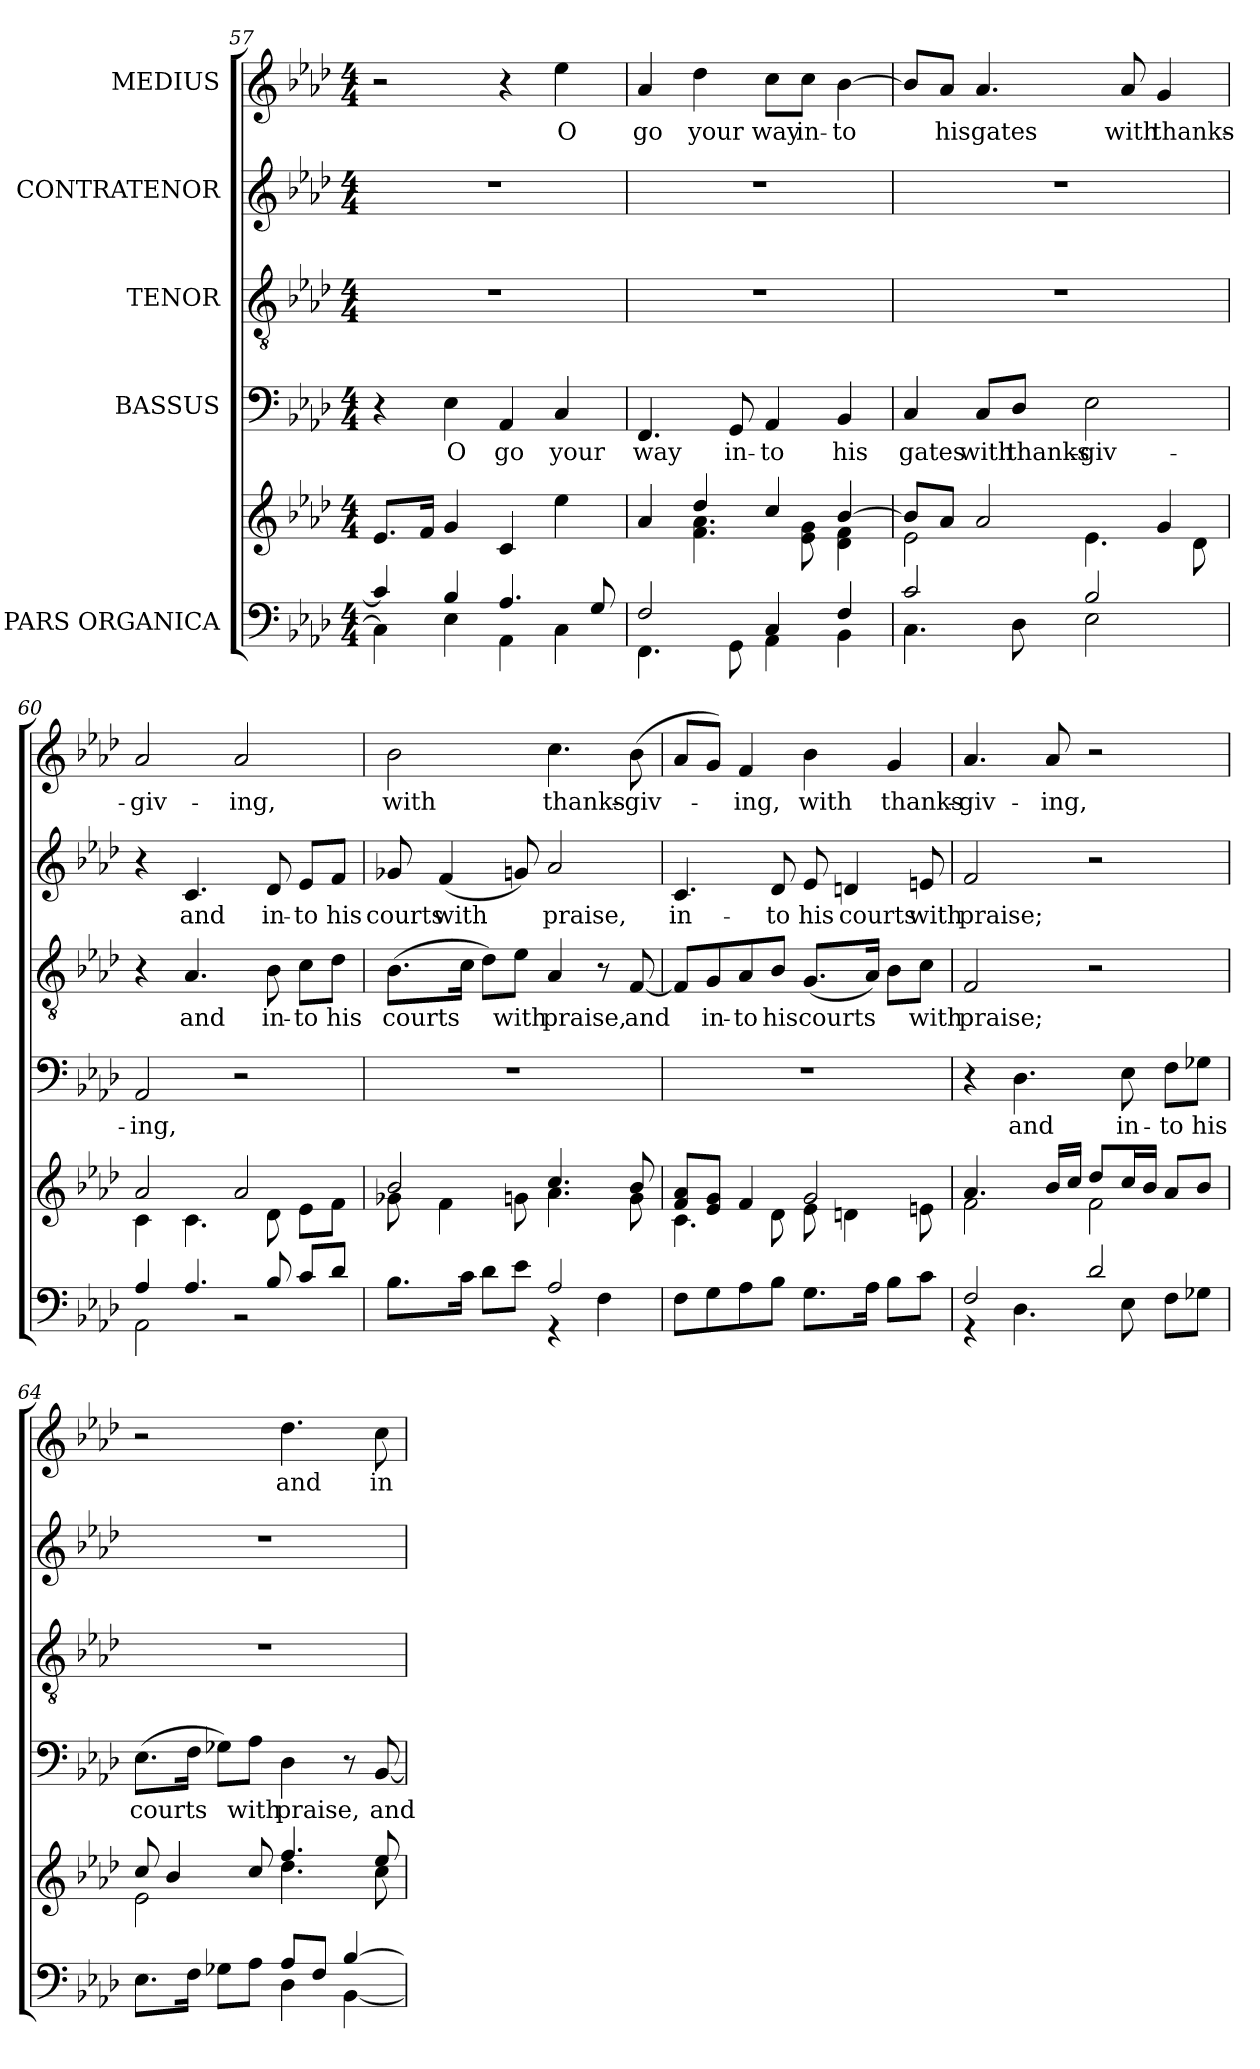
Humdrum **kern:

**kern	**kern	**kern	**text	**kern	**text	**kern	**text	**kern	**text
*part5	*part5	*part4	*part4	*part3	*part3	*part2	*part2	*part1	*part1
*staff6	*staff5	*staff4	*staff4	*staff3	*staff3	*staff2	*staff2	*staff1	*staff1
*I"PARS ORGANICA	*	*I"BASSUS	*	*I"TENOR	*	*I"CONTRATENOR	*	*I"MEDIUS	*
*clefF4	*clefG2	*clefF4	*	*clefGv2	*	*clefG2	*	*clefG2	*
*k[b-e-a-d-]	*k[b-e-a-d-]	*k[b-e-a-d-]	*	*k[b-e-a-d-]	*	*k[b-e-a-d-]	*	*k[b-e-a-d-]	*
*A-:	*A-:	*A-:	*	*A-:	*	*A-:	*	*A-:	*
*M4/4	*M4/4	*M4/4	*	*M4/4	*	*M4/4	*	*M4/4	*
=57	=57	=57	=57	=57	=57	=57	=57	=57	=57
*^	*	*	*	*	*	*	*	*	*
4c/]	4C\]	8.e-/L	4r	.	1r	.	1r	.	2r	.
.	.	16f/J	.	.	.	.	.	.	.	.
!	!	!	!	!LO:LY:b:cj	!	!	!	!	!	!
4B-/	4E-\	4g/	4E-\	O	.	.	.	.	.	.
!	!	!	!	!LO:LY:b:cj	!	!	!	!	!	!
4.A-/	4AA-\	4c/	4AA-/	go	.	.	.	.	4r	.
!	!	!	!	!LO:LY:b:cj	!	!	!	!	!	!LO:LY:b:cj
.	4C\	4ee-\	4C/	your	.	.	.	.	4ee-\	O
8G/	.	.	.	.	.	.	.	.	.	.
=58	=58	=58	=58	=58	=58	=58	=58	=58	=58	=58
*	*	*^	*	*	*	*	*	*	*	*
!	!	!	!	!	!LO:LY:b:cj	!	!	!	!	!	!LO:LY:b:cj
2F/	4.FF\	4a-/	4ryy	4.FF/	way	1r	.	1r	.	4a-/	go
!	!	!	!	!	!	!	!	!	!	!	!LO:LY:b:cj
.	.	4dd-/	4.a-\ 4.f\	.	.	.	.	.	.	4dd-\	your
!	!	!	!	!	!LO:LY:b:cj	!	!	!	!	!	!
.	8GG\	.	.	8GG/	in-	.	.	.	.	.	.
!	!	!	!	!	!LO:LY:b:cj	!	!	!	!	!	!LO:LY:b:cj
4C/	4AA-\	4cc/	.	4AA-/	-to	.	.	.	.	8cc\L	way
!	!	!	!	!	!	!	!	!	!	!	!LO:LY:b:cj
.	.	.	8e-\ 8g\	.	.	.	.	.	.	8cc\J	in-
!	!	!	!	!	!LO:LY:b:cj	!	!	!	!	!	!LO:LY:b:cj
4F/	4BB-\	[>4b-/	4f\ 4d-\	4BB-/	his	.	.	.	.	[>4b-\	-to
=59	=59	=59	=59	=59	=59	=59	=59	=59	=59	=59	=59
!	!	!	!	!	!LO:LY:b:cj	!	!	!	!	!	!
2c/	4.C\	8b-/L]	2e-\	4C/	gates	1r	.	1r	.	8b-/L]	.
!	!	!	!	!	!	!	!	!	!	!	!LO:LY:b:cj
.	.	8a-/J	.	.	.	.	.	.	.	8a-/J	his
!	!	!	!	!	!LO:LY:b:cj	!	!	!	!	!	!LO:LY:b:cj
.	.	2a-/	.	8C/L	with	.	.	.	.	4.a-/	gates
!	!	!	!	!	!LO:LY:b:cj	!	!	!	!	!	!
.	8D-\	.	.	8D-/J	thanks-	.	.	.	.	.	.
!	!	!	!	!	!LO:LY:b:rj	!	!	!	!	!	!
2B-/	2E-\	.	4.e-\	2E-\	-giv-	.	.	.	.	.	.
!	!	!	!	!	!	!	!	!	!	!	!LO:LY:b:cj
.	.	.	.	.	.	.	.	.	.	8a-/	with
!	!	!	!	!	!	!	!	!	!	!	!LO:LY:b:cj
.	.	4g/	.	.	.	.	.	.	.	4g/	thanks-
.	.	.	8d-\	.	.	.	.	.	.	.	.
!!LO:LB:g=z
=60	=60	=60	=60	=60	=60	=60	=60	=60	=60	=60	=60
!	!	!	!	!	!LO:LY:b:cj	!	!	!	!	!	!LO:LY:b:cj
4A-/	2AA-\	2a-/	4c\	2AA-/	-ing,	4r	.	4r	.	2a-/	-giv-
!	!	!	!	!	!	!	!LO:LY:b:cj	!	!LO:LY:b:cj	!	!
4.A-/	.	.	4.c\	.	.	4.A-/	and	4.c/	and	.	.
!	!	!	!	!	!	!	!	!	!	!	!LO:LY:b:cj
.	2r	2a-/	.	2r	.	.	.	.	.	2a-/	-ing,
!	!	!	!	!	!	!	!LO:LY:b	!	!LO:LY:b	!	!
8B-/	.	.	8d-\	.	.	8B-\	in-	8d-/	in-	.	.
!	!	!	!	!	!	!	!LO:LY:b:rj	!	!LO:LY:b:rj	!	!
8c/L	.	.	8e-\L	.	.	8c\L	-to	8e-/L	-to	.	.
!	!	!	!	!	!	!	!LO:LY:b:cj	!	!LO:LY:b:cj	!	!
8d-/J	.	.	8f\J	.	.	8d-\J	his	8f/J	his	.	.
=61	=61	=61	=61	=61	=61	=61	=61	=61	=61	=61	=61
!	!	!	!	!	!	!	!LO:LY:b	!	!LO:LY:b:cj	!	!LO:LY:b:cj
2ryy	8.B-\L	2b-/	8g-X\	1r	.	(>8.B-\L	courts	8g-X/	courts	2b-\	with
!	!	!	!	!	!	!	!	!	!LO:LY:b	!	!
.	.	.	4f\	.	.	.	.	(<4f/	with	.	.
.	16c\J	.	.	.	.	16c\J	.	.	.	.	.
.	8d-\L	.	.	.	.	8d-\L)	.	.	.	.	.
!	!	!	!	!	!	!	!LO:LY:b:cj	!	!	!	!
.	8e-\J	.	8gn\	.	.	8e-\J	with	8gn/)	.	.	.
!	!	!	!	!	!	!	!LO:LY:b	!	!LO:LY:b:cj	!	!LO:LY:b:cj
2A-/	4rGG	4.cc/	4.a-\	.	.	4A-/	praise,	2a-/	praise,	4.cc\	thanks-
.	4F\	.	.	.	.	8r	.	.	.	.	.
!	!	!	!	!	!	!	!LO:LY:b	!	!	!	!LO:LY:b:cj
.	.	8b-/	8g\	.	.	[<8F/	and	.	.	(>8b-\	-giv-
*v	*v	*	*	*	*	*	*	*	*	*	*
=62	=62	=62	=62	=62	=62	=62	=62	=62	=62	=62
!	!	!	!	!	!	!	!	!LO:LY:b:cj	!	!
8F\L	8a-/ 8f/L	4.c\	1r	.	8F/L]	.	4.c/	in-	8a-/L	.
!	!	!	!	!	!	!LO:LY:b	!	!	!	!
8G\	8g/ 8e-/J	.	.	.	8G/	in-	.	.	8g/J)	.
!	!	!	!	!	!	!LO:LY:b:rj	!	!	!	!LO:LY:b:cj
8A-\	4f/	.	.	.	8A-/	-to	.	.	4f/	-ing,
!	!	!	!	!	!	!LO:LY:b:cj	!	!LO:LY:b:cj	!	!
8B-\J	.	8d-\	.	.	8B-/J	his	8d-/	-to	.	.
!	!	!	!	!	!	!LO:LY:b	!	!LO:LY:b:cj	!	!LO:LY:b:cj
8.G\L	2g/	8e-\	.	.	(>8.G/L	courts	8e-/	his	4b-\	with
!	!	!	!	!	!	!	!	!LO:LY:b:cj	!	!
.	.	4dn\	.	.	.	.	4dn/	courts	.	.
16A-\J	.	.	.	.	16A-/J)	.	.	.	.	.
!	!	!	!	!	!	!	!	!	!	!LO:LY:b:cj
8B-\L	.	.	.	.	8B-\L	.	.	.	4g/	thanks-
!	!	!	!	!	!	!LO:LY:b:cj	!	!LO:LY:b:cj	!	!
8c\J	.	8en\	.	.	8c\J	with	8en/	with	.	.
=63	=63	=63	=63	=63	=63	=63	=63	=63	=63	=63
*^	*	*	*	*	*	*	*	*	*	*
!	!	!	!	!	!	!	!LO:LY:b:cj	!	!LO:LY:b:cj	!	!LO:LY:b:cj
2F/	4rGG	4.a-/	2f\	4r	.	2F/	praise;	2f/	praise;	4.a-/	-giv-
!	!	!	!	!	!LO:LY:b:cj	!	!	!	!	!	!
.	4.D-\	.	.	4.D-\	and	.	.	.	.	.	.
!	!	!	!	!	!	!	!	!	!	!	!LO:LY:b
.	.	16b-/L	.	.	.	.	.	.	.	8a-/	-ing,
.	.	16cc/J	.	.	.	.	.	.	.	.	.
2d-/	.	8dd-/L	2f\	.	.	2r	.	2r	.	2r	.
!	!	!	!	!	!LO:LY:b:cj	!	!	!	!	!	!
.	8E-\	16cc/	.	8E-\	in-	.	.	.	.	.	.
.	.	16b-/J	.	.	.	.	.	.	.	.	.
!	!	!	!	!	!LO:LY:b:cj	!	!	!	!	!	!
.	8F\L	8a-/L	.	8F\L	-to	.	.	.	.	.	.
!	!	!	!	!	!LO:LY:b:cj	!	!	!	!	!	!
.	8G-X\J	8b-/J	.	8G-X\J	his	.	.	.	.	.	.
!!LO:PB:g=z
=64	=64	=64	=64	=64	=64	=64	=64	=64	=64	=64	=64
!	!	!	!	!	!LO:LY:b	!	!	!	!	!	!
2ryy	8.E-\L	8cc/	2e-\	(>8.E-\L	courts	1r	.	1r	.	2r	.
.	.	4b-/	.	.	.	.	.	.	.	.	.
.	16F\J	.	.	16F\J	.	.	.	.	.	.	.
.	8G-X\L	.	.	8G-X\L)	.	.	.	.	.	.	.
!	!	!	!	!	!LO:LY:b:cj	!	!	!	!	!	!
.	8A-\J	8cc/	.	8A-\J	with	.	.	.	.	.	.
!	!	!	!	!	!LO:LY:b	!	!	!	!	!	!LO:LY:b:cj
8A-/L	4D-\	4.ff/	4.dd-\	4D-\	praise,	.	.	.	.	4.dd-\	and
8F/J	.	.	.	.	.	.	.	.	.	.	.
[>4B-/	[<4BB-\	.	.	8r	.	.	.	.	.	.	.
!	!	!	!	!	!LO:LY:b	!	!	!	!	!	!LO:LY:b:cj
.	.	8ee-/	8cc\	[<8BB-/	and	.	.	.	.	8cc\	in-
*v	*v	*	*	*	*	*	*	*	*	*	*
*	*v	*v	*	*	*	*	*	*	*	*
=	=	=	=	=	=	=	=	=	=
*-	*-	*-	*-	*-	*-	*-	*-	*-	*-
